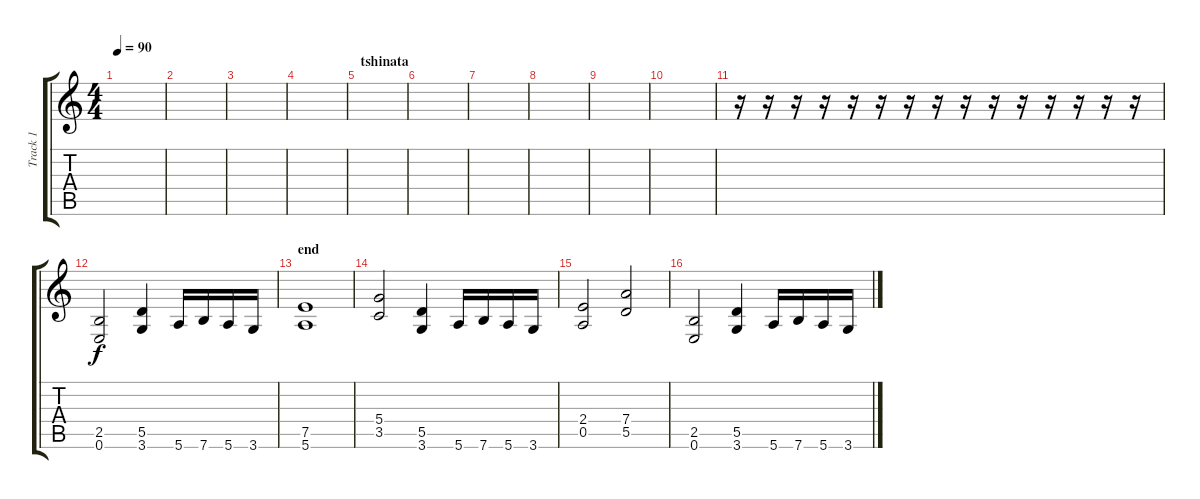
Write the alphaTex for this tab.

\track ("Track 1" "Track 1") {instrument distortionguitar}
\staff {score tabs}
\tuning (E4 B3 G3 D3 A2 E2) {hide}
\ts (4 4)
\tempo 90
\clef g2
\ks c
|
|
|
|
\section ("" "tshinata")
|
|
|
|
|
|
r.16 r.16{volume 11} r.16 r.16 r.16 r.16 r.16{volume 13} r.16 r.16 r.16 r.16 r.16 r.16 r.16 r.16 |
(2.5 0.6).2 (5.5 3.6).4 5.6.16 7.6.16 5.6.16 3.6.16 |
\section ("" "end")
(7.5 5.6).1 |
(5.4 3.5).2 (5.5 3.6).4 5.6.16 7.6.16 5.6.16 3.6.16 |
(2.4 0.5).2 (7.4 5.5).2 |
(2.5 0.6).2 (5.5 3.6).4 5.6.16 7.6.16 5.6.16 3.6.16
